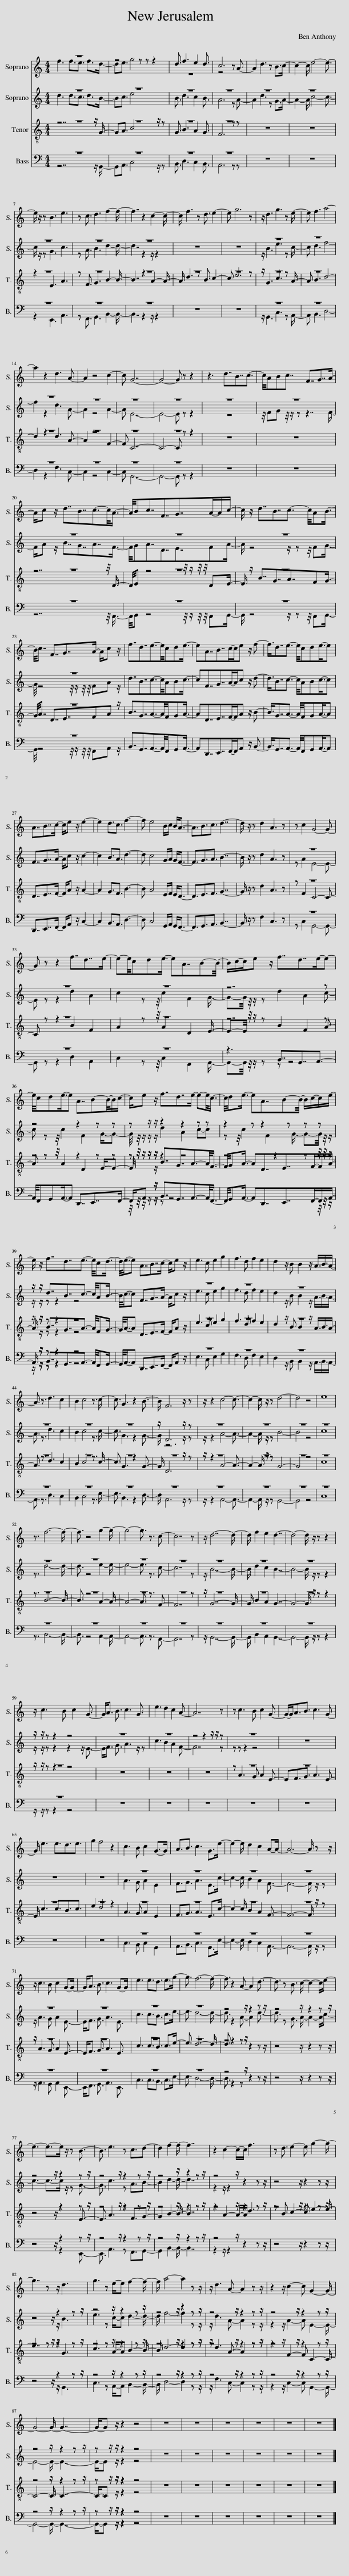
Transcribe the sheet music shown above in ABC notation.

X:1
%%score ( 1 2 ) ( 3 4 ) ( 5 6 ) ( 7 8 )
L:1/8
M:4/4
I:linebreak $
K:C
V:1 treble
V:2 treble
V:3 treble
V:4 treble
V:5 treble-8
V:6 treble-8
V:7 bass
V:8 bass
V:1
 z8 | z4 z z z2 | d3/2 f3 e2 d3/2 | c6 z A- | A2 d3 z B>c- | %5
 c2- c/ e4- e3/2- |$ e/ z/ z B3 e3 | z c3/2 d3 f2- f/- | f7/2 z2 c2- c/- | c/ f3 z d3/2 e2- | %10
 e g6 z | z/ d3 g3 z e/- | e f3 a4- |$ a2 z2 d3 A- | A2 z4 c2- | %15
 c G7- | G4- G z z2 | z3 d7/4B7/4c3/2- | c/4ABc7/4 F7/4G7/4A/- |$ A/c z/ d7/4B7/4c3/2-c/<A/- | %20
 A/4Bc7/4F7/4G7/4A/-A/c/- | c/ z/ d7/4B7/4c3/2- c/4AB3/4- |$ B/4c7/4 F7/4G7/4A/- A/c z/ | f7/4d7/4e3/2-e/4cde3/4- | eA7/4B7/4c/-c/e z/ f- | %25
 f3/4d7/4e3/2- e/4cde3/4-e |$ A7/4B7/4c/- c/e z/ e2- | e2 d3/2c3/2 f3- | f e4 B/c/ B<A- | A3/2B3/2c3/2 d7/2- | %30
 d/ z/ z d2 A3 z | z c2 G4- G- |$ G z z2 f7/4d7/4e/- | e-e/4cde3/4- eA7/4B-B/4- | B/c/-c/e z/ f7/4d7/4e/-e- |$ %35
 e/4cde3/4-e A7/4B-B/4-B/c/- | c/e z/ f7/4d7/4e/- e-e/<c/- | c/4de3/4- eA7/4B-B/4- B/c/-c/e/- |$ e/ z/ f7/4d7/4e3/2- e/4cd3/4- | d/<e/-e A7/4B7/4c/- c/e z/ | %40
 e3 c e2 g2 | f3 d f2 e2 | d2 z/ B B2 z/ A3/4B3/4A/- |$ A3/2 z3/2 d3 c2 | B2 c4 z3/2 c/- | %45
 c3/2 G3 z2 B3/2- | B/ F6 z/ z | z/ z2 c4- c3/2- | c2- c/ z/ z d4- | d4 z4 | %50
 e8 |$ z3/2 f6- f/- | f3/2 z4 g2- g/- | g4- g3/2 z3/2 c- | c7 z | %55
 z/ d7- d/- | d/ f2 e2 d7/2- | d4- d/ z/ z z2 |$ z/ c3 B c2 G3/2- | G<A B3/2 c3 G3/2 | %60
 e3 d2 c2 A- | A7 z | z c3 B c2 G- | G/-G<AB3/2 c3 G- |$ G/ e3 e3/2d3/2e3/2 | %65
 g2 f4 z2 | c3 B c2 G->G | A3/2B3/2 c3 G>e- | e2- e/ d2 c2 A-A/- | A6- A/ z z/ |$ %70
 z/ c3 B c2 G-G/- | G<A B3/2 c3 G-G/ | e3 e3/2d3/2 e>g- | g3/2 f6- f/- | f3/2 z2 A- A2 d3/2- | %75
 d3/2 z B3/2 c/- c2- c/e- |$ e3- e->e z/ z B3/2- | B3/2 e3 z c3/2d- | d2 f2- f/- f7/2 | z2 c2- c/-c/ f3 | %80
 z d3/2 e2- e g2- g/- |$ g7/2 z z/ d3 | g3 z e/-e f2- f/- | f/ a4- a2 z z/ | z/ d3 A- A2 z z/ | %85
 z2 z/ c2- c G2- G/- |$ G4- G/- G7/2- | G/-G z/ z2 z4 | z8 | z8 | %90
 z8 | z8 | z8 | z8 |] %94
V:2
 f3 f3/2e3/2 f>d- | de3/2 g4 x3/2 | z8 | z4 x4 | x8 | %5
 x8 |$ x8 | x8 | x8 | x8 | %10
 x8 | x8 | x8 |$ x8 | x8 | %15
 x8 | x8 | x8 | x8 |$ x8 | %20
 x8 | x8 |$ x8 | x8 | x8 | %25
 x8 |$ x8 | x8 | x8 | x8 | %30
 x8 | x8 |$ x8 | x8 | x8 |$ %35
 x8 | x8 | x8 |$ x8 | x8 | %40
 x8 | x8 | x8 |$ x8 | x8 | %45
 x8 | x8 | x8 | x8 | x8 | %50
 x8 |$ x8 | x8 | x8 | x8 | %55
 x8 | x8 | x8 |$ x8 | x8 | %60
 x8 | x8 | x8 | x8 |$ x8 | %65
 x8 | x8 | x8 | x8 | x8 |$ %70
 x8 | x8 | x8 | x8 | x8 | %75
 x8 |$ x8 | x8 | x8 | x8 | %80
 x8 |$ x8 | x8 | x8 | x8 | %85
 x8 |$ x8 | x8 | x8 | x8 | %90
 x8 | x8 | x8 | x8 |] %94
V:3
 z8 | z8 | z8 | z8 | z8 | %5
 z8 |$ z8 | z8 | z8 | z8 | %10
 z8 | z8 | z8 |$ z8 | z8 | %15
 z8 | z8 | z8 | z8 |$ z8 | %20
 z8 | z8 |$ z8 | d7/4B7/4c3/2-c/4ABc3/4- | cF7/4G7/4A/-A/c z/ d- | %25
 d3/4B7/4c3/2- c/4ABc3/4-c |$ F7/4G7/4A/- A/c z/ c2- | c2 B3/2A3/2 d3- | d c4 G/A/ G<F- | F3/2G3/2A3/2 B7/2- | %30
 B/ z/ z d2 A3 z | z8 |$ z8 | z8 | z7 z |$ %35
 z4 z2 z z | z z/ z/ z2 z2 z z | z2 z z2 z z z |$ z/ z/ d7/4B7/4c3/2- c/4AB3/4- | B/<c/-c F7/4G7/4A/- A/c z/ | %40
 z8 | z8 | z8 |$ z8 | z8 | %45
 z8 | z/ D6 z/ z | z8 | z8 | z8 | %50
 z8 |$ z8 | z8 | z8 | z8 | %55
 z8 | z8 | z8 |$ z/ z/ z z2 z4 | z8 | %60
 z8 | z4 z2 z/ z/ z | z8 | z8 |$ z8 | %65
 z8 | z8 | z8 | z8 | z8 |$ %70
 z8 | z8 | z8 | z8 | z4 z/ z2 z z/ | %75
 z4 z/ z2 z z/ |$ z4 z/ z2 z z/ | z4 z/ z2 z z/ | z4 z/ z2 z z/ | z4 z/ z2 z z/ | %80
 z4 z/ z2 z z/ |$ z4 z/ z2 z z/ | z4 z/ z2 z z/ | z4 z/ z2 z z/ | z4 z/ z2 z z/ | %85
 z4 z/ z2 z z/ |$ z4 z/ z2 z z/ | z z/ z/ z2 z4 | z8 | z8 | %90
 z8 | z8 | z8 | z8 |] %94
V:4
 d3 d3/2c3/2 d>B- | Bc3/2 e4 x3/2 | B3/2 d3 c2 B3/2 | A6 z A- | A2 d3 z G>A- | %5
 A2- A/ c4- c3/2- |$ c/ z/ z G3 c3 | z A3/2 B3 d2- d/- | d7/2 z2 z/ z2 | x8 | %10
 x8 | z/ B3 e3 z c/- | c d3 f4- |$ f2 z2 d3 A- | A2 z4 A2- | %15
 A E7- | E4- E z z2 | z8 | z/4 FG z/4 z/ z z7/2 F/- |$ F/A z/ B7/4G7/4A7/4F3/4- | %20
 F/4GA7/4D7/4E7/4FA/- | A/ z4 z/ z z/4 FG3/4- |$ G/4 z4 z/4 z/ z/4 z/4 FA z/ | x8 | x8 | %25
 x8 |$ x8 | x8 | x8 | x8 | %30
 x8 | z A2 E4- E- |$ E z z2 d2 A2 | c2 z z/4 c2 F2 G3/4- | G-G/4 z/4 z/ z d2 A2 c- |$ %35
 c z z/4 c2 F2 G3/4-G- | G/4 z/4 z/ z/ z/ d2 A2 c-c | z z/4 c2 F2 G3/4- G-G/4 z/4 z/ |$ z/ z/ z z2 z4 | x8 | %40
 e3 c e2 g2 | f3 d f2 e2 | d2 z/ B B2 z/ A3/4B3/4A/- |$ A3/2 z3/2 d3 c2 | B2 c4 z3/2 c/- | %45
 c3/2 G3 z2 G3/2- | G/ z6 z/ z | z/ z2 A4- A3/2- | A2- A/ z/ z B4- | B4 z4 | %50
 c8 |$ z3/2 d6- d/- | d3/2 z4 e2- e/- | e4- e3/2 z3/2 c- | c7 z | %55
 z/ B7- B/- | B/ d2 c2 B7/2- | B4- B/ z/ z z2 |$ z/ z/ z z2 z2 z/ E3/2- | E<F G3/2 A3 z/ z | %60
 c3 B2 A2 F- | F7 z | z z z2 z4 | x8 |$ x8 | %65
 x8 | A3 G A2 E2 | F3/2G3/2 A3 E>c- | c2- c/ B2 A2 F3/2- | F6- F/ z/ z |$ %70
 z/ A3 G A2 E3/2- | E<F G3/2 A3 E3/2 | c3 c3/2B3/2 c>e- | e3/2 d6- d/- | d3/2 z2 A- A2 d3/2- | %75
 d3/2 z G3/2 A/- A2- A/c- |$ c3- c->c z/ z G3/2- | G3/2 c3 z A3/2B- | B2 d2- d/- d7/2 | z2 z/ z2 x7/2 | %80
 x8 |$ x9/2 z/ B3 | e3 z c/-c d2- d/- | d/ f4- f2 z z/ | z/ d3 A- A2 z z/ | %85
 z2 z/ A2- A E2- E/- |$ E4- E/- E7/2- | E/-E z/ z2 z4 | x8 | x8 | %90
 x8 | x8 | x8 | x8 |] %94
V:5
 z8 | z8 | z8 | z8 | z8 | %5
 z8 |$ z8 | z8 | z8 | z8 | %10
 z8 | z8 | z8 |$ z8 | z8 | %15
 z8 | z8 | z8 | z8 |$ z8 | %20
 z8 | z8 |$ z8 | B7/4G7/4A3/2-A/4FGA3/4- | AD7/4E7/4F/-F/A z/ B- | %25
 B3/4G7/4A3/2- A/4FGA3/4-A |$ D7/4E7/4F/- F/A z/ A2- | A2 G3/2F3/2 B3- | B A4 E/F/ E<D- | D3/2E3/2F3/2 G7/2- | %30
 G/ z/ z d2 A3 z | z8 |$ z8 | z8 | z7 z |$ %35
 z4 z2 z z | z z/ z/ B7/4G7/4A3/2-A/<F/- | F/4GA3/4- AD7/4E7/4F/-F/A/- |$ A/ z/ B7/4G7/4A3/2- A/4FG3/4- | G/<A/-A D7/4E7/4F/- F/A z/ | %40
 z8 | z8 | z8 |$ z8 | z8 | %45
 z8 | z8 | z8 | z8 | z8 | %50
 z8 |$ z8 | z8 | z8 | z8 | %55
 z8 | z8 | z8 |$ z8 | z8 | %60
 z8 | z8 | z8 | z8 |$ z8 | %65
 z8 | z8 | z8 | z8 | z8 |$ %70
 z8 | z8 | z8 | z8 | z4 z/ z2 z z/ | %75
 z4 z/ z2 z z/ |$ z4 z/ z2 z z/ | z4 z/ z2 z z/ | z4 z/ z2 z z/ | z4 z/ z2 z z/ | %80
 z4 z/ z2 z z/ |$ z4 z/ z2 z z/ | z4 z/ z2 z z/ | z4 z/ z2 z z/ | z4 z/ z2 z z/ | %85
 z4 z/ z2 z z/ |$ z4 z/ z2 z z/ | z z/ z/ z2 z4 | z8 | z8 | %90
 z8 | z8 | z8 | z8 |] %94
V:6
 z7 z/ G/- | GA3/2 c4 z/ z | G3/2 B3 A2 G3/2 | F6 z z | x8 | %5
 x8 |$ z2 E3 A3 | z F3/2 G3 B2- B/- | B7/2 z2 A2- A/- | A/ d3 z B3/2 c2- | %10
 c e6 z | z/ G3 c3 z A/- | A B3 d4- |$ d2 z2 d3 A- | A2 z4 F2- | %15
 F C7- | C4- C z z2 | x8 | x8 |$ z7 z/4 D3/4- | %20
 D/4E z4 z/4 z/ z/4 z/4 DE/- | E/ z/ B7/4G7/4A7/4FG3/4- |$ G/4A7/4 D7/4E7/4FA z/ | x8 | x8 | %25
 x8 |$ x8 | x8 | x8 | x8 | %30
 x8 | z F2 C4- C- |$ C z z2 B2 F2 | A2 z z/4 A2 D2 E3/4- | E-E/4 z/4 z/ z B2 F2 A- |$ %35
 A z z/4 A2 D2 E3/4-E- | E/4 z/4 z/ z/ z/ z2 z4 | z4 z2 z z/4 z/4 z/ |$ z/ z/ z z2 z4 | x8 | %40
 e3 c e2 g2 | f3 d f2 e2 | d2 z/ B B2 z/ A3/4B3/4A/- |$ A3/2 z3/2 d3 c2 | B2 c4 z3/2 c/- | %45
 c3/2 G3 z2 G3/2- | G/ D6 z/ z | z/ z2 A4- A3/2- | A2- A/ z/ z G4- | G4 z4 | %50
 c8 |$ z3/2 B6- B/- | B3/2 z4 A2- A/- | A4- A3/2 z3/2 F- | F7 z | %55
 z/ G7- G/- | G/ B2 A2 G7/2- | G4- G/ z/ z z2 |$ z/ z/ z z2 z4 | x8 | %60
 x8 | x8 | z A3 G A2 E- | EF3/2G3/2 A3 E- |$ E/ c3 c3/2B3/2c3/2 | %65
 e2 d4 z2 | A3 G A2 E2 | F3/2G3/2 A3 E>c- | c2- c/ B2 A2 F3/2- | F6- F/ z/ z |$ %70
 z/ A3 G A2 E3/2- | E<F G3/2 A3 E3/2 | c3 c3/2B3/2 c>e- | e3/2 d6- d/- | d3/2 z2 z x7/2 | %75
 x8 |$ x9/2 z2 E3/2- | E3/2 A3 z F3/2G- | G2 B2- B/- B7/2 | z2 A2- A/-A/ d3 | %80
 z B3/2 c2- c e2- e/- |$ e7/2 z z/ G3 | c3 z A/-A B2- B/- | B/ d4- d2 z z/ | z/ d3 A- A2 z z/ | %85
 z2 z/ F2- F C2- C/- |$ C4- C/- C7/2- | C/-C z/ z2 z4 | x8 | x8 | %90
 x8 | x8 | x8 | x8 |] %94
V:7
 z8 | z8 | z8 | z8 | z8 | %5
 z8 |$ z8 | z8 | z8 | z8 | %10
 z8 | z8 | z8 |$ z8 | z8 | %15
 z8 | z8 | z8 | z8 |$ z8 | %20
 z8 | z8 |$ z8 | B,,7/4G,,7/4A,,3/2-A,,/4F,,G,,A,,3/4- | A,,D,,7/4E,,7/4F,,/-F,,/A,, z/ B,,- | %25
 B,,3/4G,,7/4A,,3/2- A,,/4F,,G,,A,,3/4-A,, |$ D,,7/4E,,7/4F,,/- F,,/A,, z/ C,2- | C,2 B,,3/2A,,3/2 D,3- | D, C,4 G,,/A,,/ G,,<F,,- | F,,3/2G,,3/2A,,3/2 B,,7/2- | %30
 B,,/ z/ z F,2 C,3 z | z8 |$ z8 | z8 | z3 B,,7/4G,,7/4A,,3/2- |$ %35
 A,,/4F,,G,,A,,3/4-A,, D,,7/4E,,7/4F,,/- | F,,/A,, z/ B,,7/4G,,7/4A,,3/2-A,,/<F,,/- | F,,/4G,,A,,3/4- A,,D,,7/4E,,7/4F,,/-F,,/A,,/- |$ A,,/ z/ B,,7/4G,,7/4A,,3/2- A,,/4F,,G,,3/4- | G,,/<A,,/-A,, D,,7/4E,,7/4F,,/- F,,/A,, z/ | %40
 z8 | z8 | z8 |$ z8 | z8 | %45
 z8 | z8 | z8 | z8 | z8 | %50
 z8 |$ z8 | z8 | z8 | z8 | %55
 z8 | z8 | z8 |$ z8 | z8 | %60
 z8 | z8 | z8 | z8 |$ z8 | %65
 z8 | z8 | z8 | z8 | z8 |$ %70
 z8 | z8 | z8 | z8 | z4 z/ z2 z z/ | %75
 z4 z/ z2 z z/ |$ z4 z/ z2 z z/ | z4 z/ z2 z z/ | z4 z/ z2 z z/ | z4 z/ z2 z z/ | %80
 z4 z/ z2 z z/ |$ z4 z/ z2 z z/ | z4 z/ z2 z z/ | z4 z/ z2 z z/ | z4 z/ z2 z z/ | %85
 z4 z/ z2 z z/ |$ z4 z/ z2 z z/ | z z/ z/ z2 z4 | z8 | z8 | %90
 z8 | z8 | z8 | z8 |] %94
V:8
 z7 z/ G,,/- | G,,A,,3/2 C,4 z/ z | B,,3/2 D,3 C,2 B,,3/2 | A,,6 z z | x8 | %5
 x8 |$ z2 E,,3 A,,3 | z F,,3/2 G,,3 B,,2- B,,/- | B,,7/2 z2 z/ z2 | x8 | %10
 x8 | z/ G,,3 C,3 z A,,/- | A,, B,,3 D,4- |$ D,2 z2 F,3 C,- | C,2 z4 C,2- | %15
 C, G,,7- | G,,4- G,, z z2 | x8 | x8 |$ z7 z/4 F,,3/4- | %20
 F,,/4G,, z4 z/4 z/ z/4 z/4 F,,G,,/- | G,,/ z4 z/ z z/4 F,,G,,3/4- |$ G,,/4 z4 z/4 z/ z/4 z/4 F,,A,, z/ | x8 | x8 | %25
 x8 |$ x8 | x8 | x8 | x8 | %30
 x8 | z C,2 G,,4- G,,- |$ G,, z z2 D,2 A,,2 | C,2 z z/4 C,2 F,,2 G,,3/4- | G,,-G,,/4 z/4 z/ z z z4 |$ %35
 x8 | z/4 z/4 z/ z/ z/ z z4 x | x7 z/4 z/4 z/ |$ z/ z/ z z2 z4 | x8 | %40
 E,3 C, E,2 G,2 | F,3 D, F,2 E,2 | D,2 z/ B,, B,,2 z/ A,,3/4B,,3/4A,,/- |$ A,,3/2 z3/2 D,3 C,2 | B,,2 C,4 z3/2 E,/- | %45
 E,3/2 B,,3 z2 D,3/2- | D,/ A,,6 z/ z | z/ z2 A,,4- A,,3/2- | A,,2- A,,/ z/ z G,,4- | G,,4 z4 | %50
 C,8 |$ z3/2 B,,6- B,,/- | B,,3/2 z4 A,,2- A,,/- | A,,4- A,,3/2 z3/2 F,,- | F,,7 z | %55
 z/ G,,7- G,,/- | G,,/ B,,2 A,,2 G,,7/2- | G,,4- G,,/ z/ z z2 |$ z/ z/ z z2 z4 | x8 | %60
 x8 | x8 | x8 | x8 |$ x8 | %65
 x8 | C,3 B,, C,2 G,,2 | A,,3/2B,,3/2 C,3 G,,>E,- | E,2- E,/ D,2 C,2 A,,3/2- | A,,6- A,,/ z/ z |$ %70
 z/ A,,3 G,, A,,2 E,,3/2- | E,,<F,, G,,3/2 A,,3 E,,3/2 | C,3 C,3/2B,,3/2 C,>E,- | E,3/2 D,6- D,/- | D,3/2 z2 z x7/2 | %75
 x8 |$ x9/2 z2 E,,3/2- | E,,3/2 A,,3 z F,,3/2G,,- | G,,2 B,,2- B,,/- B,,7/2 | z2 z/ z2 x7/2 | %80
 x8 |$ x9/2 z/ G,,3 | C,3 z A,,/-A,, B,,2- B,,/- | B,,/ D,4- D,2 z z/ | z/ F,3 C,- C,2 z z/ | %85
 z2 z/ C,2- C, G,,2- G,,/- |$ G,,4- G,,/- G,,7/2- | G,,/-G,, z/ z2 z4 | x8 | x8 | %90
 x8 | x8 | x8 | x8 |] %94
